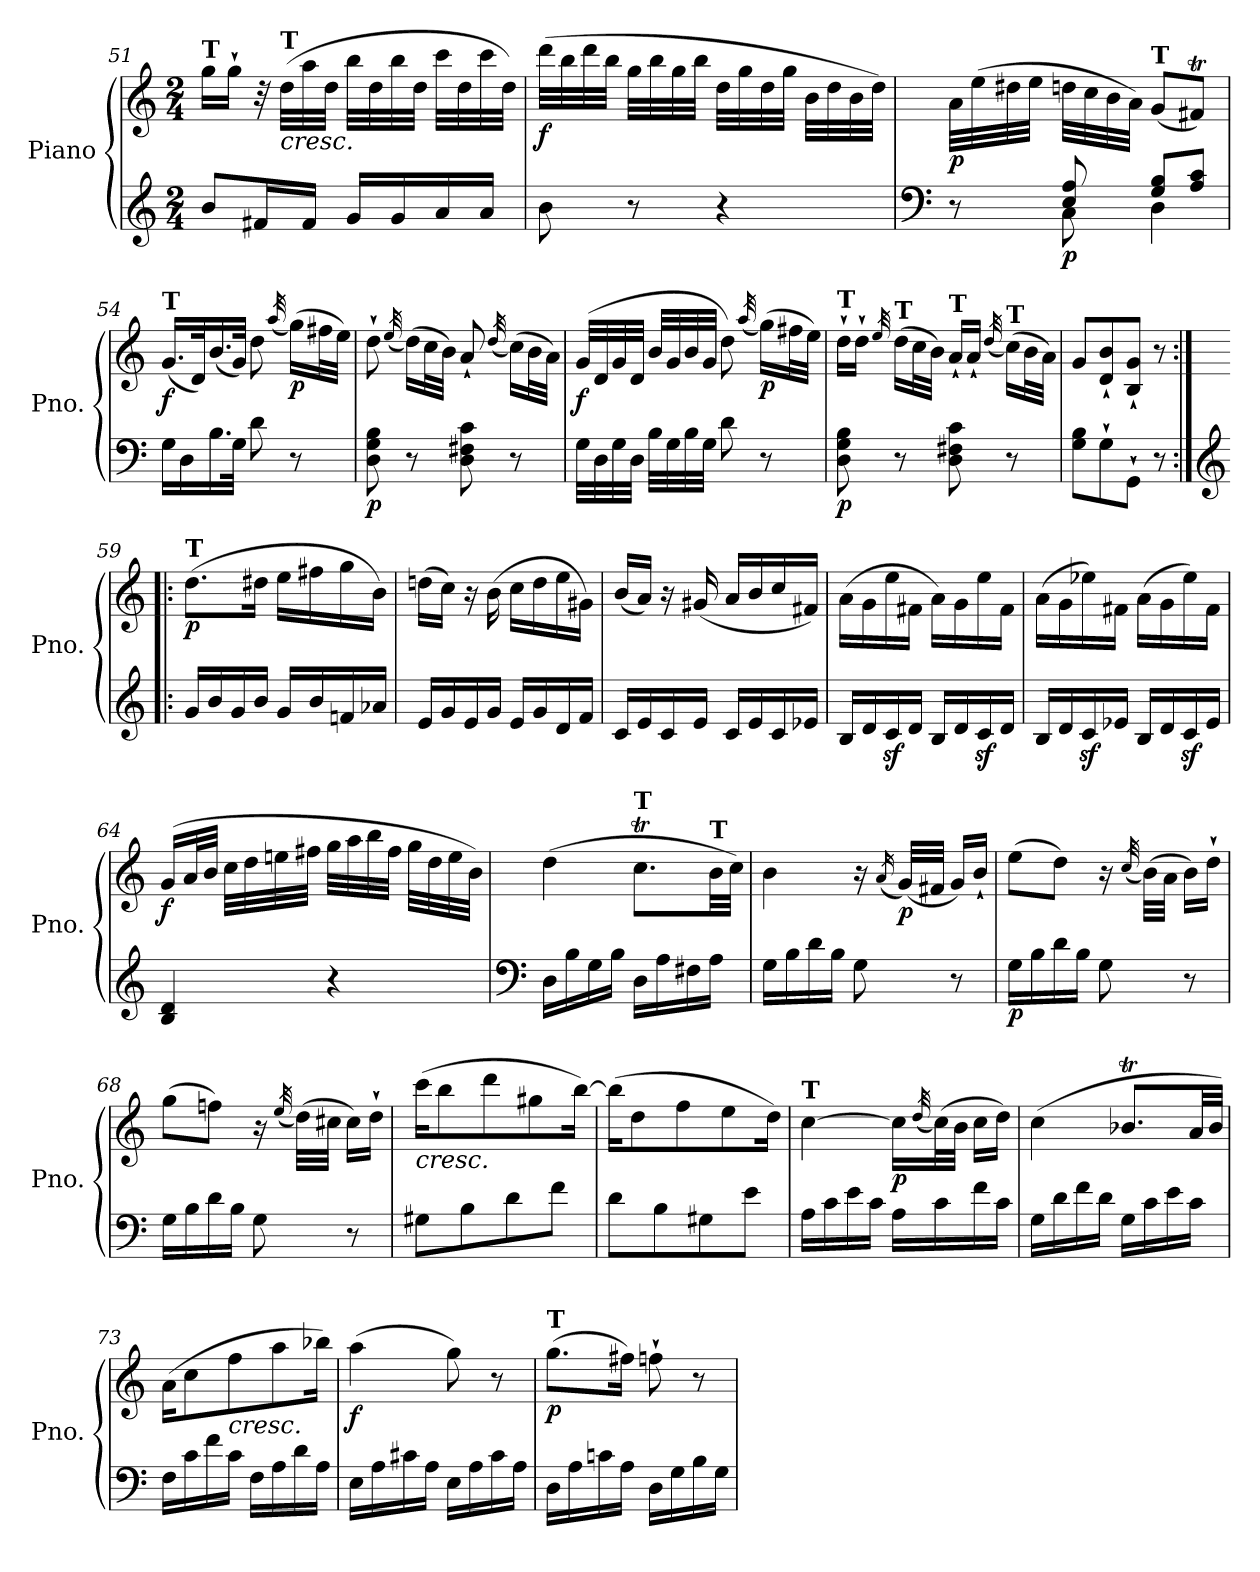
**kern	**kern	**dynam
*part1	*part1	*part1
*staff2	*staff1	*staff1/2
*I"Piano	*	*
*I'Pno.	*	*
*clefG2	*clefG2	*
*k[]	*k[]	*
*M2/4	*M2/4	*
=51	=51	=51
!	!LO:TX:a:B:t=T	!
8b/L	16gg\LL	.
.	16gg`\JJ	.
16f#X/L	32r	.
!	!LO:TX:a:B:t=T	!
!	!LO:TX:b:i:t=cresc.	!
.	(>32dd\LLL	.
16f#/JJ	32aa\	.
.	32dd\JJJ	.
16g/LL	32bb\LLL	.
.	32dd\	.
16g/	32bb\	.
.	32dd\JJJ	.
16a/	32ccc\LLL	.
.	32dd\	.
16a/JJ	32ccc\	.
.	32dd\JJJ)	.
=52	=52	=52
!	!	!LO:DY:b
8b\	(>32ddd\LLL	f
.	32bb\	.
.	32ddd\	.
.	32bb\JJJ	.
8r	32gg\LLL	.
.	32bb\	.
.	32gg\	.
.	32bb\JJJ	.
4r	32dd\LLL	.
.	32gg\	.
.	32dd\	.
.	32gg\JJJ	.
.	32b\LLL	.
.	32dd\	.
.	32b\	.
.	32dd\JJJ)	.
=53	=53	=53
*clefF4	*	*
*^	*	*
!	!	!	!LO:DY:b
8r	8ryy	32a\LLL	p
.	.	(>32ee\	.
.	.	32dd#X\	.
.	.	32ee\JJJ	.
!	!	!	!LO:DY:b=2
8E/ 8A/	8C\	32ddn\LLL	p
.	.	32cc\	.
.	.	32b\	.
.	.	32a\JJJ)	.
!	!	!LO:TX:a:B:t=T	!
8G/ 8B/L	4D\	(<8g/L	.
8A/ 8c/J	.	8f#Xt/J)	.
*v	*v	*	*
!!LO:LB:g=z
=54	=54	=54
!	!LO:TX:a:B:t=T	!
!	!	!LO:DY:b
16G\LL	(<16.g/LL	f
16D\	.	.
.	32d/K)	.
16.B\	(<16.b/	.
32G\JJk	32g/JJk)	.
8d\	8dd\	.
.	(<32qaa/	.
!	!	!LO:DY:b
8r	(>16gg\LL)	p
.	32ff#X\L	.
.	32ee\JJJ)	.
=55	=55	=55
!	!	!LO:DY:b=2
8D\ 8G\ 8B\	8dd`\	p
.	(<32qee/	.
8r	(>16dd\LL)	.
.	32cc\L	.
.	32b\JJJ)	.
8D\ 8F#X\ 8c\	8a`/	.
.	(<32qdd/	.
8r	(>16cc\LL)	.
.	32b\L	.
.	32a\JJJ)	.
=56	=56	=56
!	!	!LO:DY:b
32G\LLL	(>32g/LLL	f
32D\	32d/	.
32G\	32g/	.
32D\JJJ	32d/JJJ	.
32B\LLL	32b/LLL	.
32G\	32g/	.
32B\	32b/	.
32G\JJJ	32g/JJJ	.
8d\	8dd\)	.
.	(<32qaa/	.
!	!	!LO:DY:b
8r	(>16gg\LL)	p
.	32ff#X\L	.
.	32ee\JJJ)	.
=57	=57	=57
!	!LO:TX:a:B:t=T	!
!	!	!LO:DY:b=2
8D\ 8G\ 8B\	16dd`\LL	p
.	16dd`\JJ	.
.	32qee/	.
!	!LO:TX:a:B:t=T	!
8r	(>16dd\LL	.
.	32cc\L	.
.	32b\JJJ)	.
!	!LO:TX:a:B:t=T	!
8D\ 8F#X\ 8c\	16a`/LL	.
.	16a`/JJ	.
.	(<32qdd/	.
!	!LO:TX:a:B:t=T	!
8r	(>16cc\LL)	.
.	32b\L	.
.	32a\JJJ)	.
=58	=58	=58
8G\ 8B\L	8g/L	.
8G`\	8d/` 8b/`	.
8GG`\J	8B/` 8g/`J	.
8r	8r	.
!!LO:PB:g=z
=59:|!|:	=59:|!|:	=59:|!|:
*clefG2	*	*
!	!LO:TX:a:B:t=T	!
!	!	!LO:DY:b
16g/LL	(>8.dd\L	p
16b/	.	.
16g/	.	.
16b/JJ	16dd#X\Jk	.
16g/LL	16ee\LL	.
16b/	16ff#X\	.
16fn/	16gg\	.
16a-X/JJ	16b\JJ)	.
=60	=60	=60
16e/LL	(>16ddn\LL	.
16g/	16cc\JJ)	.
16e/	16r	.
16g/JJ	(>16b\	.
16e/LL	16cc\LL	.
16g/	16dd\	.
16d/	16ee\	.
16f/JJ	16g#X\JJ)	.
=61	=61	=61
16c/LL	(<16b/LL	.
16e/	16a/JJ)	.
16c/	16r	.
16e/JJ	(<16g#X/	.
16c/LL	16a/LL	.
16e/	16b/	.
16c/	16cc/	.
16e-X/JJ	16f#X/JJ)	.
=62	=62	=62
16B/LL	(>16a\LL	.
16d/	16g\	.
16cz>/	16ee\	.
16d/JJ	16f#X\JJ	.
16B/LL	16a\LL)	.
16d/	16g\	.
16cz>/	16ee\	.
16d/JJ	16f#\JJ	.
=63	=63	=63
16B/LL	(>16a\LL	.
16d/	16g\	.
16cz>/	16ee-X\)	.
16e-X/JJ	16f#X\JJ	.
16B/LL	(>16a\LL	.
16d/	16g\	.
16cz>/	16ee-\)	.
16e-/JJ	16f#\JJ	.
!!LO:LB:g=z
=64	=64	=64
!	!	!LO:DY:b
4B/ 4d/	(>16g/LL	f
.	32a/L	.
.	32b/JJJ	.
.	32cc\LLL	.
.	32dd\	.
.	32een\	.
.	32ff#X\JJJ	.
4r	32gg\LLL	.
.	32aa\	.
.	32bb\	.
.	32ff#\JJJ	.
.	32gg\LLL	.
.	32dd\	.
.	32ee\	.
.	32b\JJJ)	.
=65	=65	=65
*clefF4	*	*
16D\LL	(>4dd\	.
16B\	.	.
16G\	.	.
16B\JJ	.	.
!	!LO:TX:a:B:t=T	!
16D\LL	8.ccT\L	.
16A\	.	.
16F#X\	.	.
!	!LO:TX:a:B:t=T	!
16A\JJ	32b\LL	.
.	32cc\JJJ)	.
=66	=66	=66
16G\LL	4b\	.
16B\	.	.
16d\	.	.
16B\JJ	.	.
8G\	16r	.
.	(<16qa/	.
!	!	!LO:DY:b
.	(<32g/LLL)	p
.	32f#X/JJJ	.
8r	16g/LL)	.
.	16b`/JJ	.
=67	=67	=67
!	!	!LO:DY:b=2
16G\LL	(>8ee\L	p
16B\	.	.
16d\	8dd\J)	.
16B\JJ	.	.
8G\	16r	.
.	(<32qcc/	.
.	(>32b\LLL)	.
.	32a\JJJ	.
8r	16b\LL)	.
.	16dd`\JJ	.
=68	=68	=68
16G\LL	(>8gg\L	.
16B\	.	.
16d\	8ffn\J)	.
16B\JJ	.	.
8G\	16r	.
.	(<32qee/	.
.	(>32dd\LLL)	.
.	32cc#X\JJJ	.
8r	16cc#\LL)	.
.	16dd`\JJ	.
!!LO:LB:g=z
=69	=69	=69
!	!LO:TX:b:i:t=cresc.	!
8G#X\L	(>16ccc\KL	.
.	8bb\	.
8B\	.	.
.	8ddd\	.
8d\	.	.
.	8gg#X\	.
8f\J	.	.
.	[16bb\Jk)	.
=70	=70	=70
8d\L	(>16bb\KL]	.
.	8dd\	.
8B\	.	.
.	8ff\	.
8G#X\	.	.
.	8ee\	.
8e\J	.	.
.	16dd\Jk)	.
=71	=71	=71
!	!LO:TX:a:B:t=T	!
16A\LL	[4cc\	.
16c\	.	.
16e\	.	.
16c\JJ	.	.
!	!	!LO:DY:b
16A\LL	16cc\LL]	p
.	(<32qdd/	.
16c\	(>32cc\L)	.
.	32b\JJJ	.
16f\	16cc\LL	.
16c\JJ	16dd\JJ)	.
=72	=72	=72
16G\LL	(>4cc\	.
16d\	.	.
16f\	.	.
16d\JJ	.	.
16G\LL	8.b-XT/L	.
16c\	.	.
16e\	.	.
16c\JJ	32a/LL	.
.	32b-/JJJ)	.
=73	=73	=73
16F\LL	(>16a\KL	.
16c\	8cc\	.
16f\	.	.
!	!LO:TX:b:i:t=cresc.	!
16c\JJ	8ff\	.
16F\LL	.	.
16A\	8aa\	.
16d\	.	.
16A\JJ	16bb-X\Jk)	.
=74	=74	=74
!	!	!LO:DY:b
16E\LL	(>4aa\	f
16A\	.	.
16c#X\	.	.
16A\JJ	.	.
16E\LL	8gg\)	.
16A\	.	.
16c#\	8r	.
16A\JJ	.	.
!!LO:LB:g=z
=75	=75	=75
!	!LO:TX:a:B:t=T	!
!	!	!LO:DY:b
16D\LL	(>8.gg\L	p
16A\	.	.
16cn\	.	.
16A\JJ	16ff#X\Jk)	.
16D\LL	8ffn`\	.
16G\	.	.
16B\	8r	.
16G\JJ	.	.
=	=	=
*-	*-	*-
